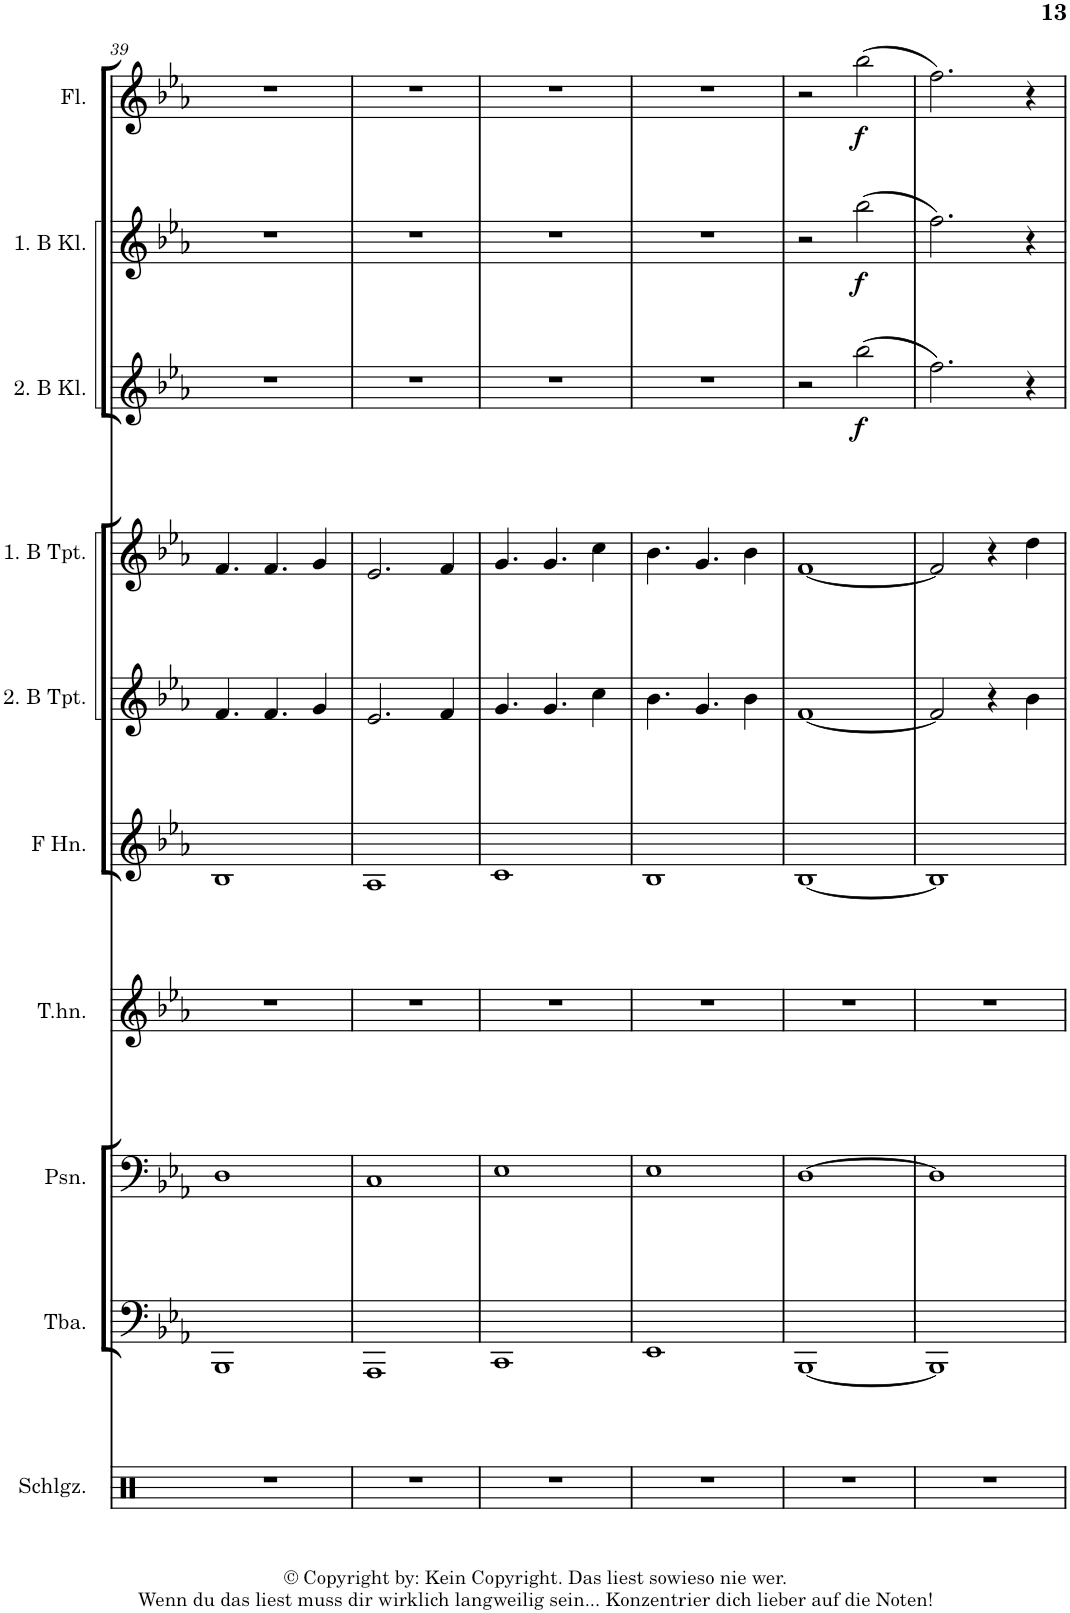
**kern	**kern	**kern	**kern	**kern	**kern	**kern	**kern	**dynam	**kern	**dynam	**kern	**dynam
*part10	*part9	*part8	*part7	*part6	*part5	*part4	*part3	*part3	*part2	*part2	*part1	*part1
*staff10	*staff9	*staff8	*staff7	*staff6	*staff5	*staff4	*staff3	*staff3	*staff2	*staff2	*staff1	*staff1
*I"Schlagzeug	*I"Tuba	*I"Posaune	*I"Tenorhorn	*I"Horn in F	*I"2. Trompete in B	*I"1. Trompete in B	*I"2. Klarinette in B	*	*I"1. Klarinette in B	*	*I"Flöte	*
*I'Schlgz.	*I'Tba.	*I'Psn.	*I'T.hn.	*	*	*	*	*	*	*	*I'Fl.	*
!!LO:PB:g=z
*clefX	*clefF4	*clefF4	*clefG2	*clefG2	*clefG2	*clefG2	*clefG2	*	*clefG2	*	*clefG2	*
*	*	*	*ITrd4c7	*ITrd4c7	*ITrd1c2	*ITrd1c2	*ITrd1c2	*	*ITrd1c2	*	*	*
*k[]	*k[b-e-a-]	*k[b-e-a-]	*k[b-e-a-]	*k[b-e-a-]	*k[b-e-a-]	*k[b-e-a-]	*k[b-e-a-]	*	*k[b-e-a-]	*	*k[b-e-a-]	*
*M4/4	*M4/4	*M4/4	*M4/4	*M4/4	*M4/4	*M4/4	*M4/4	*	*M4/4	*	*M4/4	*
=39	=39	=39	=39	=39	=39	=39	=39	=39	=39	=39	=39	=39
1r	1BBB-	1D	1r	1B-	4.f/	4.f/	1r	.	1r	.	1r	.
.	.	.	.	.	4.f/	4.f/	.	.	.	.	.	.
.	.	.	.	.	4g/	4g/	.	.	.	.	.	.
=40	=40	=40	=40	=40	=40	=40	=40	=40	=40	=40	=40	=40
1r	1AAA-	1C	1r	1A-	2.e-/	2.e-/	1r	.	1r	.	1r	.
.	.	.	.	.	4f/	4f/	.	.	.	.	.	.
=41	=41	=41	=41	=41	=41	=41	=41	=41	=41	=41	=41	=41
1r	1CC	1E-	1r	1c	4.g/	4.g/	1r	.	1r	.	1r	.
.	.	.	.	.	4.g/	4.g/	.	.	.	.	.	.
.	.	.	.	.	4cc\	4cc\	.	.	.	.	.	.
=42	=42	=42	=42	=42	=42	=42	=42	=42	=42	=42	=42	=42
1r	1EE-	1E-	1r	1B-	4.b-\	4.b-\	1r	.	1r	.	1r	.
.	.	.	.	.	4.g/	4.g/	.	.	.	.	.	.
.	.	.	.	.	4b-\	4b-\	.	.	.	.	.	.
=43	=43	=43	=43	=43	=43	=43	=43	=43	=43	=43	=43	=43
1r	[1BBB-	[1D	1r	[1B-	[1f	[1f	2r	.	2r	.	2r	.
!	!	!	!	!	!	!	!	!LO:DY:b	!	!LO:DY:b	!	!LO:DY:b
.	.	.	.	.	.	.	(2bb-\	f	(2bb-\	f	(2bb-\	f
=44	=44	=44	=44	=44	=44	=44	=44	=44	=44	=44	=44	=44
1r	1BBB-]	1D]	1r	1B-]	2f/]	2f/]	2.ff\)	.	2.ff\)	.	2.ff\)	.
.	.	.	.	.	4r	4r	.	.	.	.	.	.
.	.	.	.	.	4b-\	4dd\	4r	.	4r	.	4r	.
=	=	=	=	=	=	=	=	=	=	=	=	=
*-	*-	*-	*-	*-	*-	*-	*-	*-	*-	*-	*-	*-
